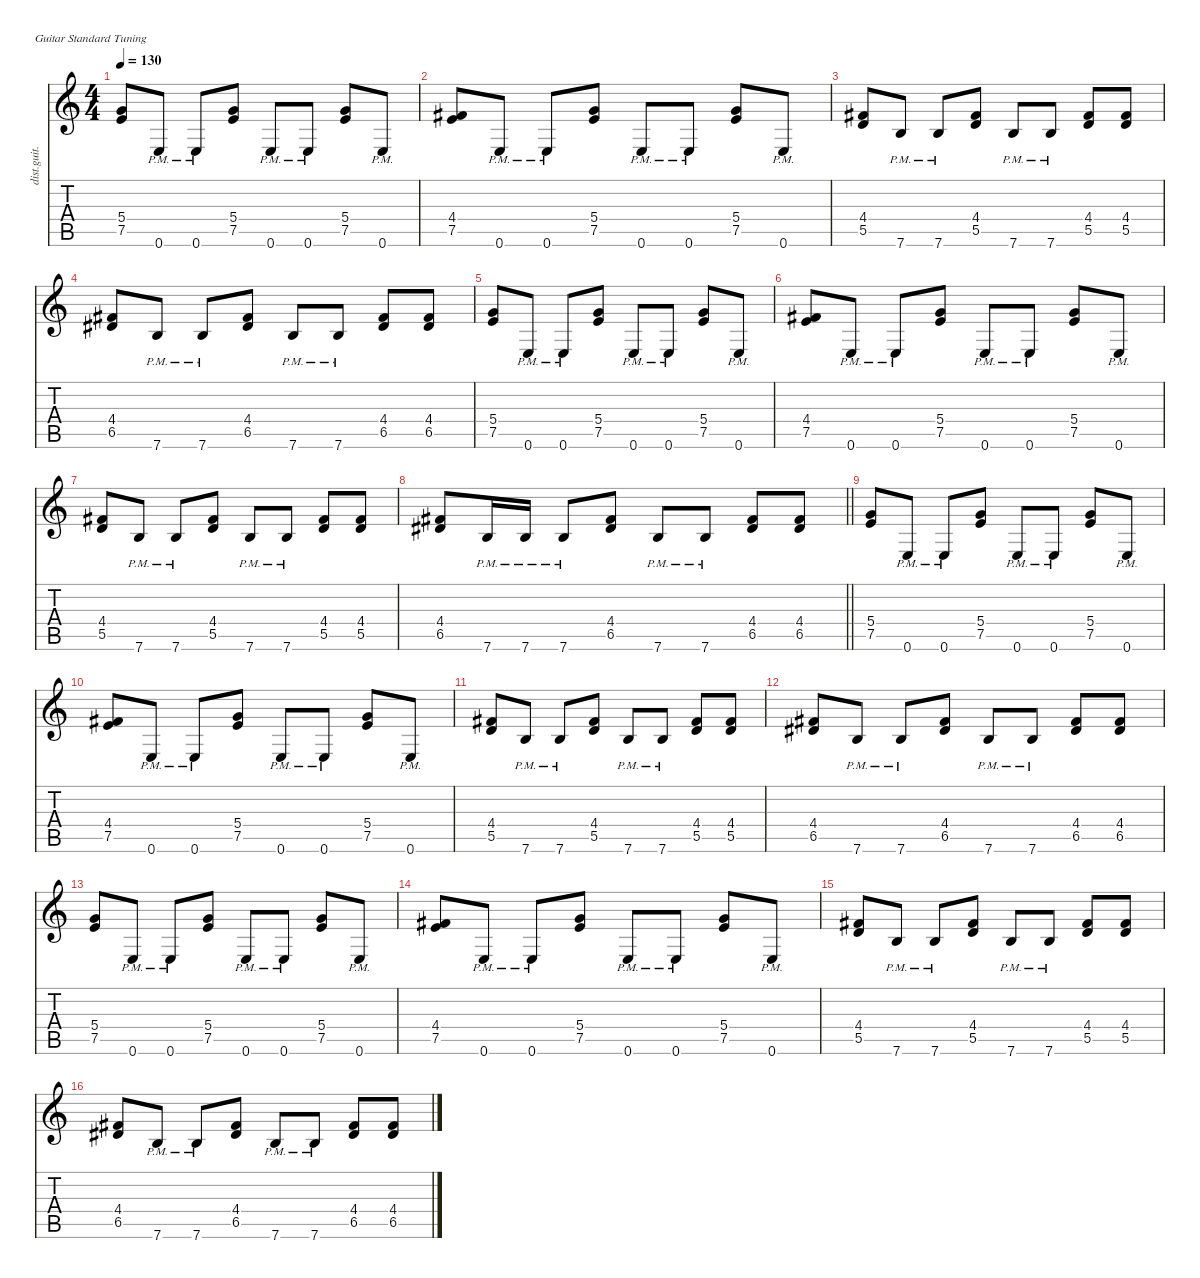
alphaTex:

\defaultSystemsLayout 4
\hideDynamics
\bracketExtendMode nobrackets
\otherSystemsTrackNameOrientation horizontal
\track ("Kirk (Rhythm Guitar)" "dist.guit.") {instrument distortionguitar}
\staff {score tabs}
\tuning (E4 B3 G3 D3 A2 E2)
\ts (4 4)
\tempo 130
\clef g2
\ks c
(5.4 7.5).8{dy f beam Up} 0.6{pm}.8{beam Up} 0.6{pm}.8{beam Up} (5.4 7.5).8{beam Up} 0.6{pm}.8{beam Up} 0.6{pm}.8{beam Up} (5.4 7.5).8{beam Up} 0.6{pm}.8{beam Up} |
(4.4{acc #} 7.5).8{beam Up} 0.6{pm}.8{beam Up} 0.6{pm}.8{beam Up} (5.4 7.5).8{beam Up} 0.6{pm}.8{beam Up} 0.6{pm}.8{beam Up} (5.4 7.5).8{beam Up} 0.6{pm}.8{beam Up} |
(4.4{acc #} 5.5).8{beam Up} 7.6{pm}.8{beam Up} 7.6{pm}.8{beam Up} (4.4{acc #} 5.5).8{beam Up} 7.6{pm}.8{beam Up} 7.6{pm}.8{beam Up} (4.4{acc #} 5.5).8{beam Up} (4.4{acc #} 5.5).8{beam Up} |
(4.4{acc #} 6.5{acc #}).8{beam Up} 7.6{pm}.8{beam Up} 7.6{pm}.8{beam Up} (4.4{acc #} 6.5{acc #}).8{beam Up} 7.6{pm}.8{beam Up} 7.6{pm}.8{beam Up} (4.4{acc #} 6.5{acc #}).8{beam Up} (4.4{acc #} 6.5{acc #}).8{beam Up} |
(5.4 7.5).8{beam Up} 0.6{pm}.8{beam Up} 0.6{pm}.8{beam Up} (5.4 7.5).8{beam Up} 0.6{pm}.8{beam Up} 0.6{pm}.8{beam Up} (5.4 7.5).8{beam Up} 0.6{pm}.8{beam Up} |
(4.4{acc #} 7.5).8{beam Up} 0.6{pm}.8{beam Up} 0.6{pm}.8{beam Up} (5.4 7.5).8{beam Up} 0.6{pm}.8{beam Up} 0.6{pm}.8{beam Up} (5.4 7.5).8{beam Up} 0.6{pm}.8{beam Up} |
(4.4{acc #} 5.5).8{beam Up} 7.6{pm}.8{beam Up} 7.6{pm}.8{beam Up} (4.4{acc #} 5.5).8{beam Up} 7.6{pm}.8{beam Up} 7.6{pm}.8{beam Up} (4.4{acc #} 5.5).8{beam Up} (4.4{acc #} 5.5).8{beam Up} |
\barLineRight lightlight
(4.4{acc #} 6.5{acc #}).8{beam Up} 7.6{pm}.16{beam Up} 7.6{pm}.16{beam Up} 7.6{pm}.8{beam Up} (4.4{acc #} 6.5{acc #}).8{beam Up} 7.6{pm}.8{beam Up} 7.6{pm}.8{beam Up} (4.4{acc #} 6.5{acc #}).8{beam Up} (4.4{acc #} 6.5{acc #}).8{beam Up} |
(5.4 7.5).8{beam Up} 0.6{pm}.8{beam Up} 0.6{pm}.8{beam Up} (5.4 7.5).8{beam Up} 0.6{pm}.8{beam Up} 0.6{pm}.8{beam Up} (5.4 7.5).8{beam Up} 0.6{pm}.8{beam Up} |
(4.4{acc #} 7.5).8{beam Up} 0.6{pm}.8{beam Up} 0.6{pm}.8{beam Up} (5.4 7.5).8{beam Up} 0.6{pm}.8{beam Up} 0.6{pm}.8{beam Up} (5.4 7.5).8{beam Up} 0.6{pm}.8{beam Up} |
(4.4{acc #} 5.5).8{beam Up} 7.6{pm}.8{beam Up} 7.6{pm}.8{beam Up} (4.4{acc #} 5.5).8{beam Up} 7.6{pm}.8{beam Up} 7.6{pm}.8{beam Up} (4.4{acc #} 5.5).8{beam Up} (4.4{acc #} 5.5).8{beam Up} |
(4.4{acc #} 6.5{acc #}).8{beam Up} 7.6{pm}.8{beam Up} 7.6{pm}.8{beam Up} (4.4{acc #} 6.5{acc #}).8{beam Up} 7.6{pm}.8{beam Up} 7.6{pm}.8{beam Up} (4.4{acc #} 6.5{acc #}).8{beam Up} (4.4{acc #} 6.5{acc #}).8{beam Up} |
(5.4 7.5).8{beam Up} 0.6{pm}.8{beam Up} 0.6{pm}.8{beam Up} (5.4 7.5).8{beam Up} 0.6{pm}.8{beam Up} 0.6{pm}.8{beam Up} (5.4 7.5).8{beam Up} 0.6{pm}.8{beam Up} |
(4.4{acc #} 7.5).8{beam Up} 0.6{pm}.8{beam Up} 0.6{pm}.8{beam Up} (5.4 7.5).8{beam Up} 0.6{pm}.8{beam Up} 0.6{pm}.8{beam Up} (5.4 7.5).8{beam Up} 0.6{pm}.8{beam Up} |
(4.4{acc #} 5.5).8{beam Up} 7.6{pm}.8{beam Up} 7.6{pm}.8{beam Up} (4.4{acc #} 5.5).8{beam Up} 7.6{pm}.8{beam Up} 7.6{pm}.8{beam Up} (4.4{acc #} 5.5).8{beam Up} (4.4{acc #} 5.5).8{beam Up} |
(4.4{acc #} 6.5{acc #}).8{beam Up} 7.6{pm}.8{beam Up} 7.6{pm}.8{beam Up} (4.4{acc #} 6.5{acc #}).8{beam Up} 7.6{pm}.8{beam Up} 7.6{pm}.8{beam Up} (4.4{acc #} 6.5{acc #}).8{beam Up} (4.4{acc #} 6.5{acc #}).8{beam Up}
